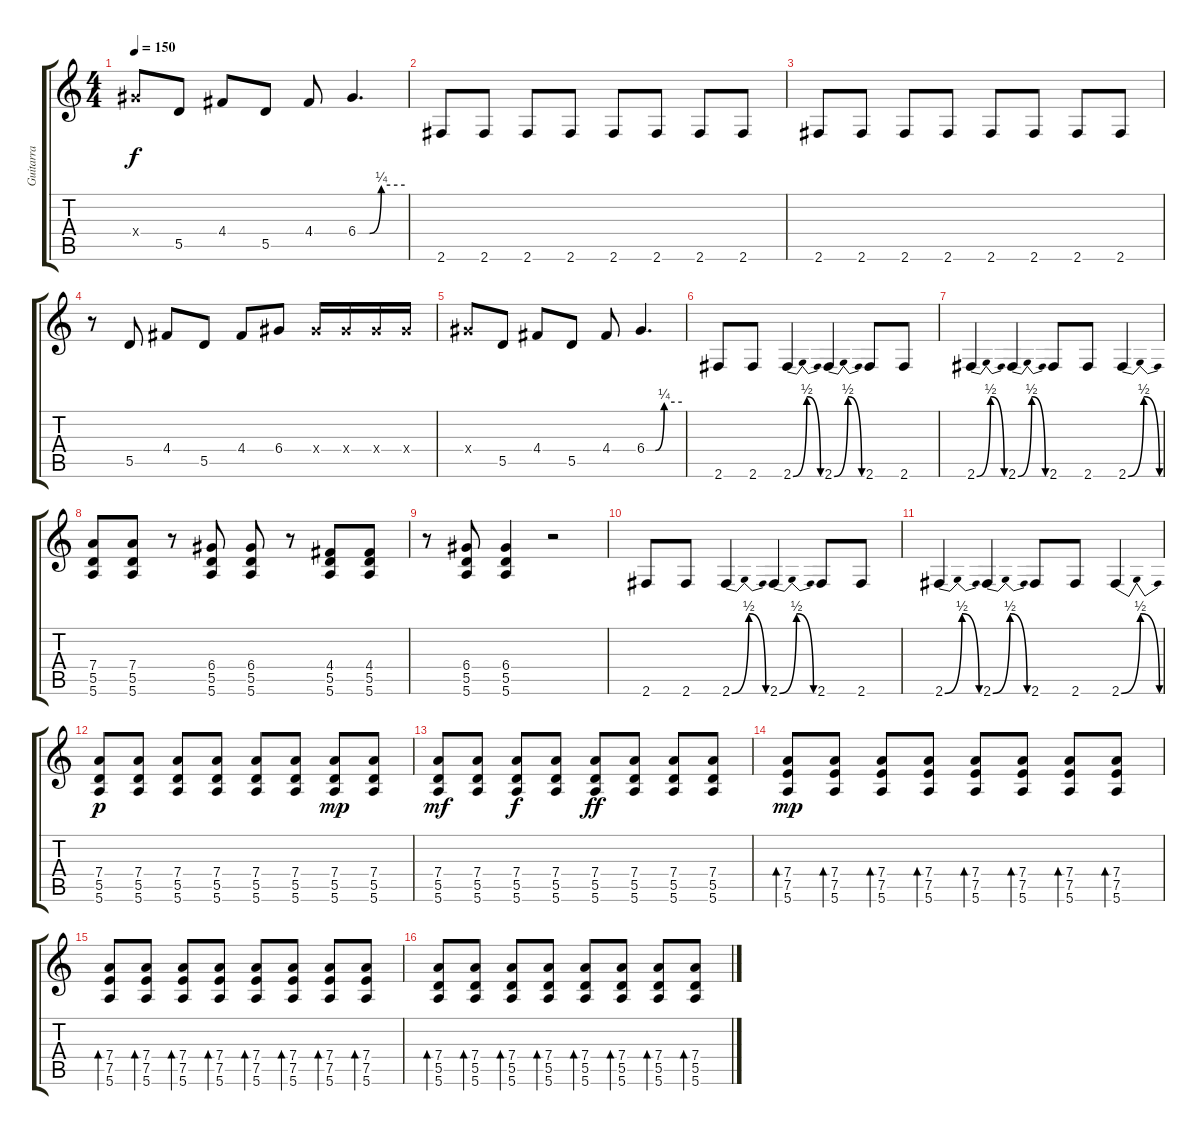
\track ("Guitarra" "Guitarra") {instrument overdrivenguitar}
\staff {score tabs}
\tuning (E4 B3 G3 D3 A2 E2) {hide}
\ts (4 4)
\tempo 150
\clef g2
\ks c
6.4{x}.8{dy f} 5.5.8 4.4.8 5.5.8 4.4.8 6.4{be (custom 0 0 15 0 30 1 60 1)}.4{d} |
2.6.8 2.6.8 2.6.8 2.6.8 2.6.8 2.6.8 2.6.8 2.6.8 |
2.6.8 2.6.8 2.6.8 2.6.8 2.6.8 2.6.8 2.6.8 2.6.8 |
r.8 5.5.8 4.4.8 5.5.8 4.4.8 6.4.8 6.4{x}.16 6.4{x}.16 6.4{x}.16 6.4{x}.16 |
6.4{x}.8 5.5.8 4.4.8 5.5.8 4.4.8 6.4{be (custom 0 0 15 0 30 1 60 1)}.4{d} |
2.6.8 2.6.8 2.6{be (bendrelease 0 0 5 2 5 2 60 0)}.4 2.6{be (bendrelease 0 0 5 2 5 2 60 0)}.4 2.6.8 2.6.8 |
2.6{be (bendrelease 0 0 5 2 5 2 60 0)}.4 2.6{be (bendrelease 0 0 5 2 5 2 60 0)}.4 2.6.8 2.6.8 2.6{be (bendrelease 0 0 5 2 5 2 60 0)}.4 |
(7.4 5.5 5.6).8 (7.4 5.5 5.6).8 r.8 (6.4 5.5 5.6).8 (6.4 5.5 5.6).8 r.8 (4.4 5.5 5.6).8 (4.4 5.5 5.6).8 |
r.8 (6.4 5.5 5.6).8 (6.4 5.5 5.6).4 r.2 |
2.6.8 2.6.8 2.6{be (bendrelease 0 0 5 2 5 2 60 0)}.4 2.6{be (bendrelease 0 0 5 2 5 2 60 0)}.4 2.6.8 2.6.8 |
2.6{be (bendrelease 0 0 5 2 5 2 60 0)}.4 2.6{be (bendrelease 0 0 5 2 5 2 60 0)}.4 2.6.8 2.6.8 2.6{be (bendrelease 0 0 5 2 5 2 60 0)}.4 |
(7.4 5.5 5.6).8{dy p} (7.4 5.5 5.6).8 (7.4 5.5 5.6).8 (7.4 5.5 5.6).8 (7.4 5.5 5.6).8 (7.4 5.5 5.6).8 (7.4 5.5 5.6).8{dy mp} (7.4 5.5 5.6).8 |
(7.4 5.5 5.6).8{dy mf} (7.4 5.5 5.6).8 (7.4 5.5 5.6).8{dy f} (7.4 5.5 5.6).8 (7.4 5.5 5.6).8{dy ff} (7.4 5.5 5.6).8 (7.4 5.5 5.6).8 (7.4 5.5 5.6).8 |
(7.4 7.5 5.6).8{bd 240 dy mp} (7.4 7.5 5.6).8{bd 240} (7.4 7.5 5.6).8{bd 240} (7.4 7.5 5.6).8{bd 240} (7.4 7.5 5.6).8{bd 240} (7.4 7.5 5.6).8{bd 240} (7.4 7.5 5.6).8{bd 240} (7.4 7.5 5.6).8{bd 240} |
(7.4 7.5 5.6).8{bd 240} (7.4 7.5 5.6).8{bd 240} (7.4 7.5 5.6).8{bd 240} (7.4 7.5 5.6).8{bd 240} (7.4 7.5 5.6).8{bd 240} (7.4 7.5 5.6).8{bd 240} (7.4 7.5 5.6).8{bd 240} (7.4 7.5 5.6).8{bd 240} |
(7.4 5.5 5.6).8{bd 240} (7.4 5.5 5.6).8{bd 240} (7.4 5.5 5.6).8{bd 240} (7.4 5.5 5.6).8{bd 240} (7.4 5.5 5.6).8{bd 240} (7.4 5.5 5.6).8{bd 240} (7.4 5.5 5.6).8{bd 240} (7.4 5.5 5.6).8{bd 240}
